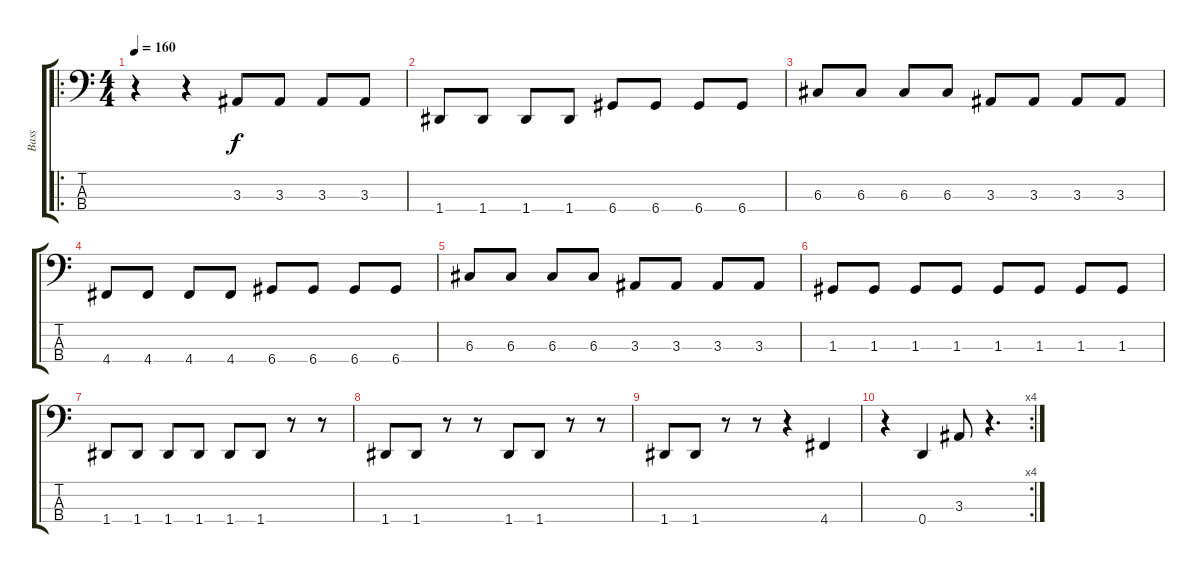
\track ("Bass" "Bass") {instrument electricbassfinger}
\staff {score tabs}
\tuning (F2 C2 G1 D1) {hide}
\ro
\ts (4 4)
\tempo 160
\clef f4
\ks c
r.4{dy f instrument electricbassfinger} r.4 3.3.8 3.3.8 3.3.8 3.3.8 |
1.4.8 1.4.8 1.4.8 1.4.8 6.4.8 6.4.8 6.4.8 6.4.8 |
6.3.8 6.3.8 6.3.8 6.3.8 3.3.8 3.3.8 3.3.8 3.3.8 |
4.4.8 4.4.8 4.4.8 4.4.8 6.4.8 6.4.8 6.4.8 6.4.8 |
6.3.8 6.3.8 6.3.8 6.3.8 3.3.8 3.3.8 3.3.8 3.3.8 |
1.3.8 1.3.8 1.3.8 1.3.8 1.3.8 1.3.8 1.3.8 1.3.8 |
1.4.8 1.4.8 1.4.8 1.4.8 1.4.8 1.4.8 r.8 r.8 |
1.4.8 1.4.8 r.8 r.8 1.4.8 1.4.8 r.8 r.8 |
1.4.8 1.4.8 r.8 r.8 r.4 4.4.4 |
\rc 4
r.4 0.4.4 3.3.8 r.4{d}
